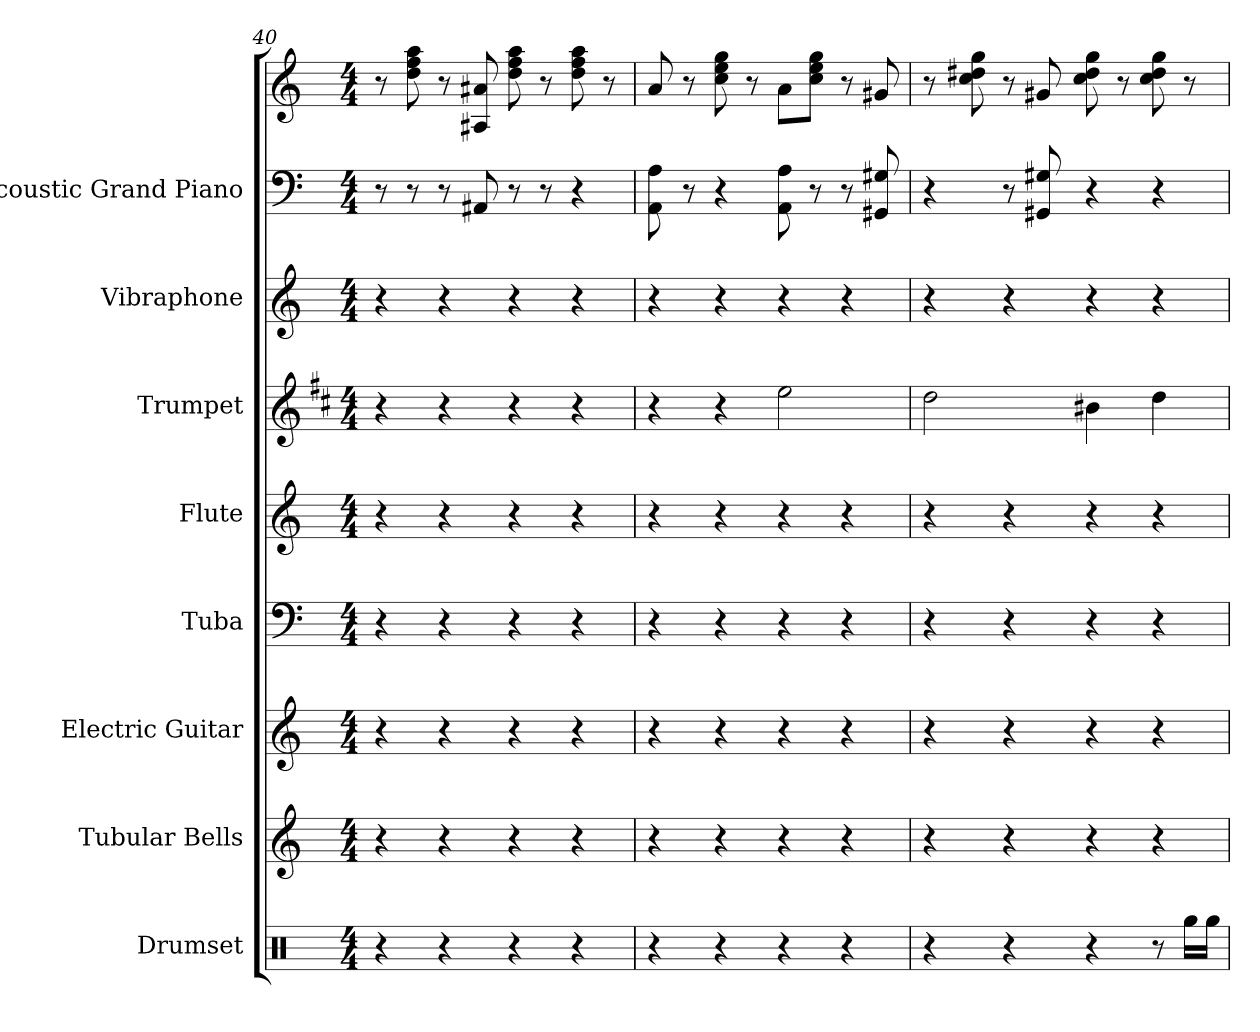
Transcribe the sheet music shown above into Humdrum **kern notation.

**kern	**kern	**kern	**kern	**kern	**kern	**kern	**kern	**kern
*part8	*part7	*part6	*part5	*part4	*part3	*part2	*part1	*part1
*staff9	*staff8	*staff7	*staff6	*staff5	*staff4	*staff3	*staff2	*staff1
*I"Drumset	*I"Tubular Bells	*I"Electric Guitar	*I"Tuba	*I"Flute	*I"Trumpet	*I"Vibraphone	*I"Acoustic Grand Piano	*
*I'Drs.	*I'Tbells	*I'Elec Gtr	*I'Tba	*I'Fl	*I'Tpt	*I'Vbp	*I'Pno	*
*clefX	*clefG2	*clefG2	*clefF4	*clefG2	*clefG2	*clefG2	*clefF4	*clefG2
*	*	*	*	*	*ITrd1c2	*	*	*
*k[]	*k[]	*k[]	*k[]	*k[]	*k[]	*k[]	*k[]	*k[]
*M4/4	*M4/4	*M4/4	*M4/4	*M4/4	*M4/4	*M4/4	*M4/4	*M4/4
=40	=40	=40	=40	=40	=40	=40	=40	=40
4r	4r	4r	4r	4r	4r	4r	8r	8r
.	.	.	.	.	.	.	8r	8dd 8ff 8aa
4r	4r	4r	4r	4r	4r	4r	8r	8r
.	.	.	.	.	.	.	8AA#X	8a#X 8A#X
4r	4r	4r	4r	4r	4r	4r	8r	8dd 8ff 8aa
.	.	.	.	.	.	.	8r	8r
4r	4r	4r	4r	4r	4r	4r	4r	8dd 8ff 8aa
.	.	.	.	.	.	.	.	8r
=41	=41	=41	=41	=41	=41	=41	=41	=41
4r	4r	4r	4r	4r	4r	4r	8A 8AA	8a
.	.	.	.	.	.	.	8r	8r
4r	4r	4r	4r	4r	4r	4r	4r	8cc 8ee 8gg
.	.	.	.	.	.	.	.	8r
4r	4r	4r	4r	4r	2dd	4r	8A 8AA	8aL
.	.	.	.	.	.	.	8r	8cc 8ee 8ggJ
4r	4r	4r	4r	4r	.	4r	8r	8r
.	.	.	.	.	.	.	8G#X 8GG#X	8g#X
=42	=42	=42	=42	=42	=42	=42	=42	=42
4r	4r	4r	4r	4r	2cc	4r	4r	8r
.	.	.	.	.	.	.	.	8cc 8dd#X 8gg
4r	4r	4r	4r	4r	.	4r	8r	8r
.	.	.	.	.	.	.	8G#X 8GG#X	8g#X
4r	4r	4r	4r	4r	4a#X	4r	4r	8cc 8dd# 8gg
.	.	.	.	.	.	.	.	8r
8r	4r	4r	4r	4r	4cc	4r	4r	8cc 8dd# 8gg
16RggLL	.	.	.	.	.	.	.	8r
16RggJJ	.	.	.	.	.	.	.	.
=	=	=	=	=	=	=	=	=
*-	*-	*-	*-	*-	*-	*-	*-	*-
